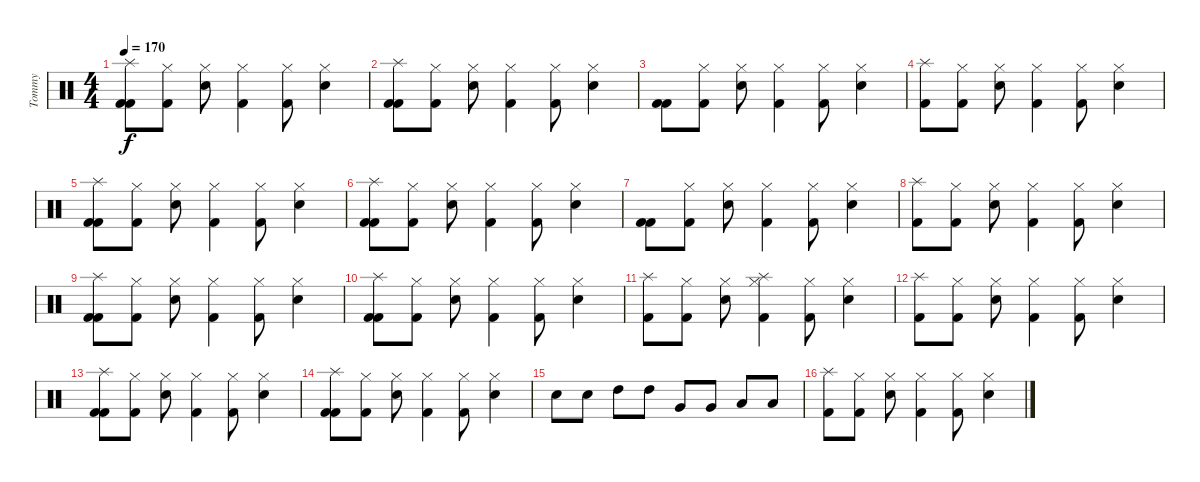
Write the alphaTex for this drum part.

\track ("Tommy" "Tommy") {instrument percussion}
\staff {score}
\articulation defaults
\ts (4 4)
\tempo 170
\clef neutral
\ks c
("Splash (hit)" "Kick (hit) 2" "Kick (hit) 2").8{dy f} ("Kick (hit) 2" "Hi-Hat (closed)").8 ("Electric Snare (hit)" "Hi-Hat (closed)").8 ("Kick (hit) 2" "Hi-Hat (closed)").4 ("Kick (hit) 2" "Hi-Hat (closed)").8 ("Electric Snare (hit)" "Hi-Hat (closed)").4 |
("Splash (hit)" "Kick (hit) 2" "Kick (hit) 2").8 ("Kick (hit) 2" "Hi-Hat (closed)").8 ("Electric Snare (hit)" "Hi-Hat (closed)").8 ("Kick (hit) 2" "Hi-Hat (closed)").4 ("Kick (hit) 2" "Hi-Hat (closed)").8 ("Electric Snare (hit)" "Hi-Hat (closed)").4 |
("Kick (hit) 2" "Kick (hit) 2").8 ("Kick (hit) 2" "Hi-Hat (closed)").8 ("Electric Snare (hit)" "Hi-Hat (closed)").8 ("Kick (hit) 2" "Hi-Hat (closed)").4 ("Kick (hit) 2" "Hi-Hat (closed)").8 ("Electric Snare (hit)" "Hi-Hat (closed)").4 |
("Splash (hit)" "Kick (hit) 2").8 ("Kick (hit) 2" "Hi-Hat (closed)").8 ("Electric Snare (hit)" "Hi-Hat (closed)").8 ("Kick (hit) 2" "Hi-Hat (closed)").4 ("Kick (hit) 2" "Hi-Hat (closed)").8 ("Electric Snare (hit)" "Hi-Hat (closed)").4 |
("Splash (hit)" "Kick (hit) 2" "Kick (hit) 2").8 ("Kick (hit) 2" "Hi-Hat (closed)").8 ("Electric Snare (hit)" "Hi-Hat (closed)").8 ("Kick (hit) 2" "Hi-Hat (closed)").4 ("Kick (hit) 2" "Hi-Hat (closed)").8 ("Electric Snare (hit)" "Hi-Hat (closed)").4 |
("Splash (hit)" "Kick (hit) 2" "Kick (hit) 2").8 ("Kick (hit) 2" "Hi-Hat (closed)").8 ("Electric Snare (hit)" "Hi-Hat (closed)").8 ("Kick (hit) 2" "Hi-Hat (closed)").4 ("Kick (hit) 2" "Hi-Hat (closed)").8 ("Electric Snare (hit)" "Hi-Hat (closed)").4 |
("Kick (hit) 2" "Kick (hit) 2").8 ("Kick (hit) 2" "Hi-Hat (closed)").8 ("Electric Snare (hit)" "Hi-Hat (closed)").8 ("Kick (hit) 2" "Hi-Hat (closed)").4 ("Kick (hit) 2" "Hi-Hat (closed)").8 ("Electric Snare (hit)" "Hi-Hat (closed)").4 |
("Splash (hit)" "Kick (hit) 2").8 ("Kick (hit) 2" "Hi-Hat (closed)").8 ("Electric Snare (hit)" "Hi-Hat (closed)").8 ("Kick (hit) 2" "Hi-Hat (closed)").4 ("Kick (hit) 2" "Hi-Hat (closed)").8 ("Electric Snare (hit)" "Hi-Hat (closed)").4 |
("Splash (hit)" "Kick (hit) 2" "Kick (hit) 2").8 ("Kick (hit) 2" "Hi-Hat (closed)").8 ("Electric Snare (hit)" "Hi-Hat (closed)").8 ("Kick (hit) 2" "Hi-Hat (closed)").4 ("Kick (hit) 2" "Hi-Hat (closed)").8 ("Electric Snare (hit)" "Hi-Hat (closed)").4 |
("Splash (hit)" "Kick (hit) 2" "Kick (hit) 2").8 ("Kick (hit) 2" "Hi-Hat (closed)").8 ("Electric Snare (hit)" "Hi-Hat (closed)").8 ("Kick (hit) 2" "Hi-Hat (closed)").4 ("Kick (hit) 2" "Hi-Hat (closed)").8 ("Electric Snare (hit)" "Hi-Hat (closed)").4 |
("Splash (hit)" "Kick (hit) 2").8 ("Kick (hit) 2" "Hi-Hat (closed)").8 ("Electric Snare (hit)" "Hi-Hat (closed)").8 ("Splash (hit)" "Kick (hit) 2" "Hi-Hat (closed)").4 ("Kick (hit) 2" "Hi-Hat (closed)").8 ("Electric Snare (hit)" "Hi-Hat (closed)").4 |
("Splash (hit)" "Kick (hit) 2").8 ("Kick (hit) 2" "Hi-Hat (closed)").8 ("Electric Snare (hit)" "Hi-Hat (closed)").8 ("Kick (hit) 2" "Hi-Hat (closed)").4 ("Kick (hit) 2" "Hi-Hat (closed)").8 ("Electric Snare (hit)" "Hi-Hat (closed)").4 |
("Splash (hit)" "Kick (hit) 2" "Kick (hit) 2").8 ("Kick (hit) 2" "Hi-Hat (closed)").8 ("Electric Snare (hit)" "Hi-Hat (closed)").8 ("Kick (hit) 2" "Hi-Hat (closed)").4 ("Kick (hit) 2" "Hi-Hat (closed)").8 ("Electric Snare (hit)" "Hi-Hat (closed)").4 |
("Splash (hit)" "Kick (hit) 2" "Kick (hit) 2").8 ("Kick (hit) 2" "Hi-Hat (closed)").8 ("Electric Snare (hit)" "Hi-Hat (closed)").8 ("Kick (hit) 2" "Hi-Hat (closed)").4 ("Kick (hit) 2" "Hi-Hat (closed)").8 ("Electric Snare (hit)" "Hi-Hat (closed)").4 |
"Snare (hit) 2".8 "Snare (hit) 2".8 "High Tom (hit)".8 "High Tom (hit)".8 "Very Low Tom (hit)".8 "Very Low Tom (hit)".8 "Low Floor Tom (hit)".8 "Low Floor Tom (hit)".8 |
("Splash (hit)" "Kick (hit) 2").8 ("Kick (hit) 2" "Hi-Hat (closed)").8 ("Electric Snare (hit)" "Hi-Hat (closed)").8 ("Kick (hit) 2" "Hi-Hat (closed)").4 ("Kick (hit) 2" "Hi-Hat (closed)").8 ("Electric Snare (hit)" "Hi-Hat (closed)").4
